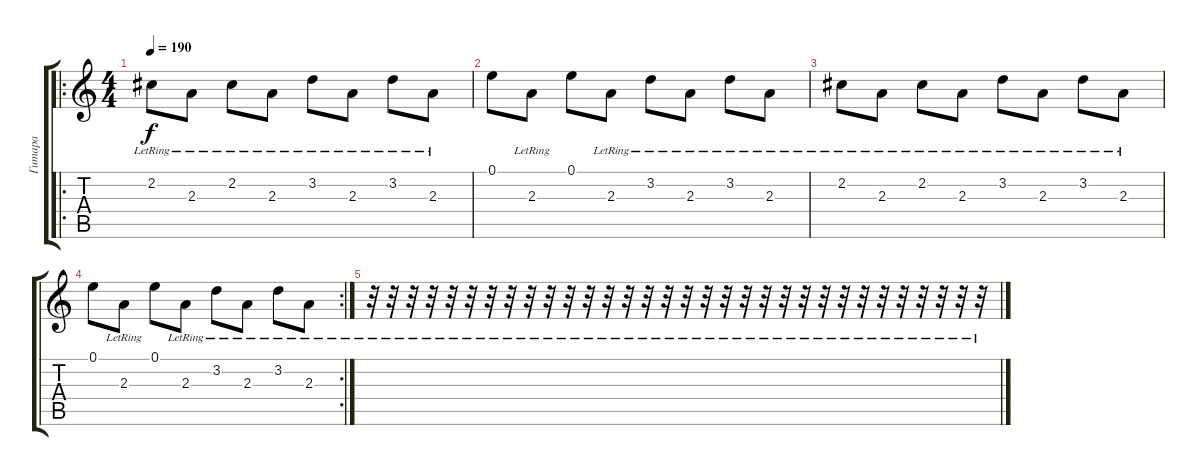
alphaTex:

\track ("Гитара" "Гитара") {instrument acousticguitarsteel}
\staff {score tabs}
\tuning (E4 B3 G3 D3 A2 E2) {hide}
\ro
\ts (4 4)
\tempo 190
\clef g2
\ks c
2.2{lr}.8{dy f instrument acousticguitarsteel} 2.3{lr}.8 2.2{lr}.8 2.3{lr}.8 3.2{lr}.8 2.3{lr}.8 3.2{lr}.8 2.3{lr}.8 |
0.1.8 2.3{lr}.8 0.1.8 2.3{lr}.8 3.2{lr}.8 2.3{lr}.8 3.2{lr}.8 2.3{lr}.8 |
2.2{lr}.8{instrument acousticguitarsteel} 2.3{lr}.8 2.2{lr}.8 2.3{lr}.8 3.2{lr}.8 2.3{lr}.8 3.2{lr}.8 2.3{lr}.8 |
\rc 2
0.1.8 2.3{lr}.8 0.1.8 2.3{lr}.8 3.2{lr}.8 2.3{lr}.8 3.2{lr}.8 2.3{lr}.8 |
r.32 r.32 r.32 r.32 r.32 r.32 r.32 r.32 r.32 r.32 r.32 r.32 r.32 r.32 r.32 r.32 r.32 r.32 r.32 r.32 r.32 r.32 r.32 r.32 r.32 r.32 r.32 r.32 r.32 r.32 r.32 r.32
